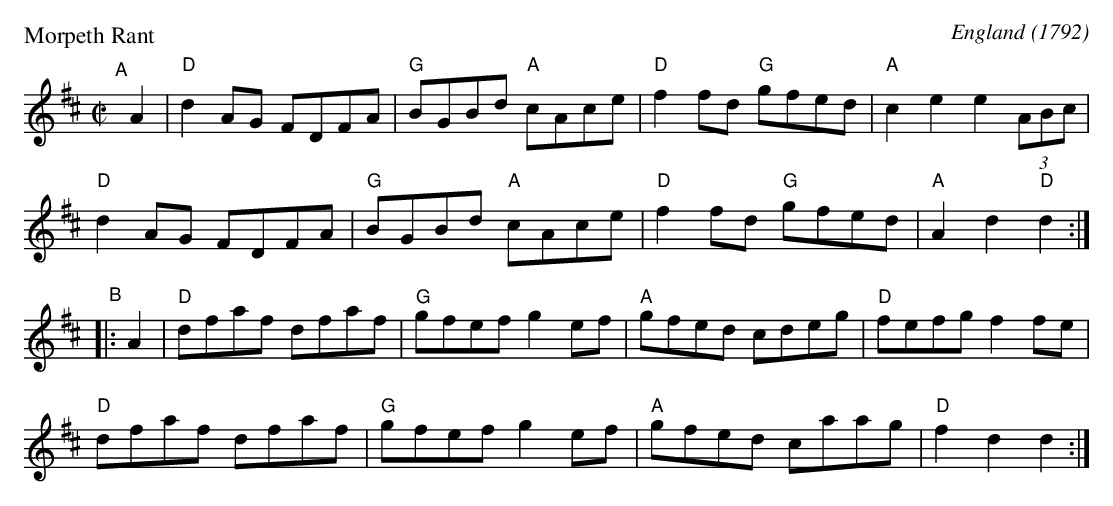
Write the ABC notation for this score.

X:1
P: Morpeth Rant
C: England (1792)
M: C|
L: 1/8
K: D
"^A"[|] A2 |\
"D"d2AG FDFA | "G"BGBd "A"cAce | "D"f2fd "G"gfed | "A"c2e2 e2 (3ABc |
"D"d2AG FDFA | "G"BGBd "A"cAce | "D"f2fd "G"gfed | "A"A2d2 "D"d2 :|
"^B"|:A2 |\
"D"dfaf dfaf | "G"gfef g2ef | "A"gfed cdeg | "D"fefg f2fe |
"D"dfaf dfaf | "G"gfef g2ef | "A"gfed caag | "D"f2d2 d2 :|
